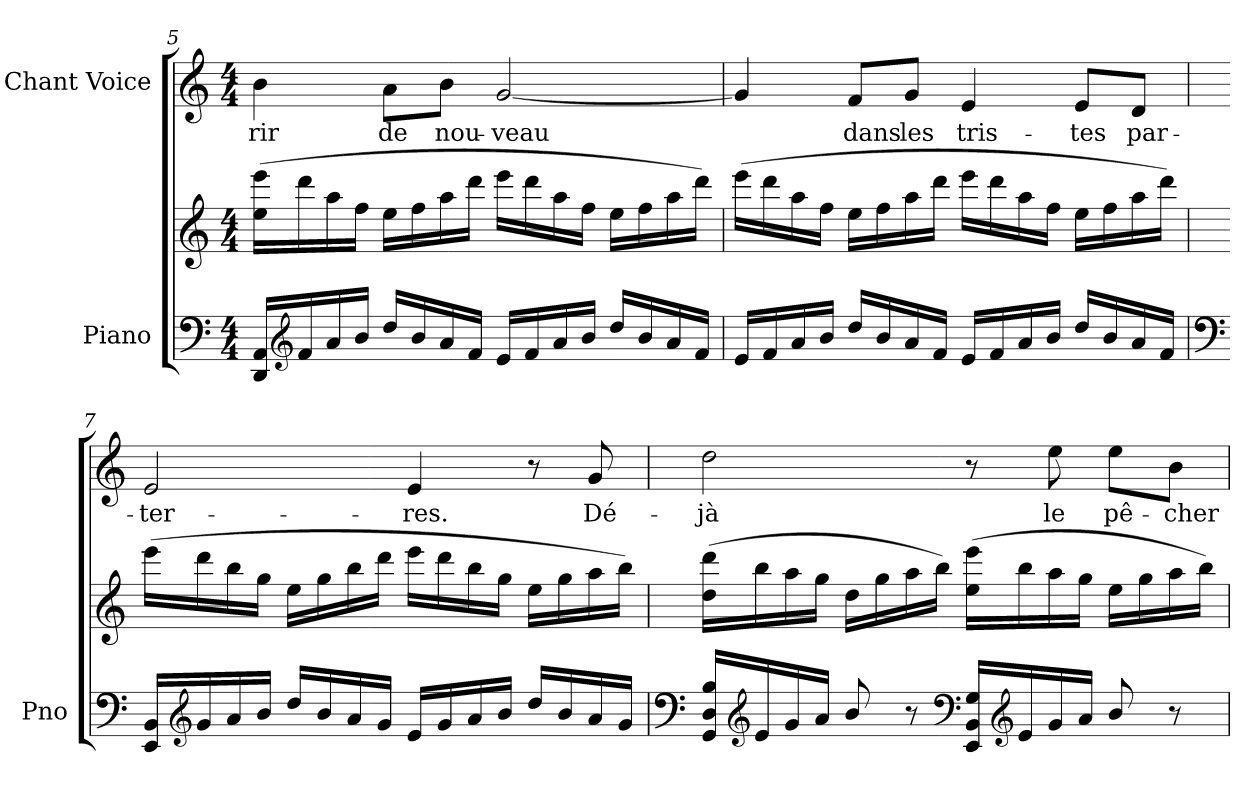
**kern	**kern	**kern	**text	**dynam
*part2	*part2	*part1	*part1	*part1
*staff3	*staff2	*staff1	*staff1	*staff1
*I"Piano	*	*I"Chant Voice	*	*
*I'Pno	*	*	*	*
*clefF4	*clefG2	*clefG2	*	*
*k[]	*k[]	*k[]	*	*
*M4/4	*M4/4	*M4/4	*	*
=5	=5	=5	=5	=5
16DD/ 16AA/LL	(16ee\ 16eee\LL	4b\	-rir	.
*clefG2	*	*	*	*
16f/	16ddd\	.	.	.
16a/	16aa\	.	.	.
16b/JJ	16ff\JJ	.	.	.
16dd/LL	16ee\LL	8a\L	de	.
16b/	16ff\	.	.	.
16a/	16aa\	8b\J	nou-	.
16f/JJ	16ddd\JJ	.	.	.
16e/LL	16eee\LL	[2g/	-veau	.
16f/	16ddd\	.	.	.
16a/	16aa\	.	.	.
16b/JJ	16ff\JJ	.	.	.
16dd/LL	16ee\LL	.	.	.
16b/	16ff\	.	.	.
16a/	16aa\	.	.	.
16f/JJ	16ddd\JJ)	.	.	.
=6	=6	=6	=6	=6
16e/LL	(16eee\LL	4g/]	.	.
16f/	16ddd\	.	.	.
16a/	16aa\	.	.	.
16b/JJ	16ff\JJ	.	.	.
16dd/LL	16ee\LL	8f/L	dans	.
16b/	16ff\	.	.	.
16a/	16aa\	8g/J	les	.
16f/JJ	16ddd\JJ	.	.	.
16e/LL	16eee\LL	4e/	tris-	.
16f/	16ddd\	.	.	.
16a/	16aa\	.	.	.
16b/JJ	16ff\JJ	.	.	.
16dd/LL	16ee\LL	8e/L	-tes	.
16b/	16ff\	.	.	.
16a/	16aa\	8d/J	par-	.
16f/JJ	16ddd\JJ)	.	.	.
=7	=7	=7	=7	=7
*clefF4	*	*	*	*
16EE/ 16BB/LL	(16eee\LL	2e/	-ter-	.
*clefG2	*	*	*	*
16g/	16ddd\	.	.	.
16a/	16bb\	.	.	.
16b/JJ	16gg\JJ	.	.	.
16dd/LL	16ee\LL	.	.	.
16b/	16gg\	.	.	.
16a/	16bb\	.	.	.
16g/JJ	16ddd\JJ	.	.	.
16e/LL	16eee\LL	4e/	-res.	.
16g/	16ddd\	.	.	.
16a/	16bb\	.	.	.
16b/JJ	16gg\JJ	.	.	.
!	!	!	!	!LO:DY:a
!	!	!	!	!LO:DY:n=1:a
16dd/LL	16ee\LL	8r	.	other-dynamics p
16b/	16gg\	.	.	.
16a/	16aa\	8g/	Dé-	.
16g/JJ	16bb\JJ)	.	.	.
=8	=8	=8	=8	=8
*clefF4	*	*	*	*
16GG/ 16D/ 16B/LL	(16dd\ 16ddd\LL	2dd\	-jà	.
*clefG2	*	*	*	*
16e/	16bb\	.	.	.
16g/	16aa\	.	.	.
16a/JJ	16gg\JJ	.	.	.
8b/	16dd\LL	.	.	.
.	16gg\	.	.	.
8r	16aa\	.	.	.
.	16bb\JJ)	.	.	.
*clefF4	*	*	*	*
16EE/ 16BB/ 16G/LL	(16ee\ 16eee\LL	8r	.	.
*clefG2	*	*	*	*
16e/	16bb\	.	.	.
16g/	16aa\	8ee\	le	.
16a/JJ	16gg\JJ	.	.	.
8b/	16ee\LL	8ee\L	pê-	.
.	16gg\	.	.	.
8r	16aa\	8b\J	-cher	.
.	16bb\JJ)	.	.	.
=	=	=	=	=
*-	*-	*-	*-	*-
